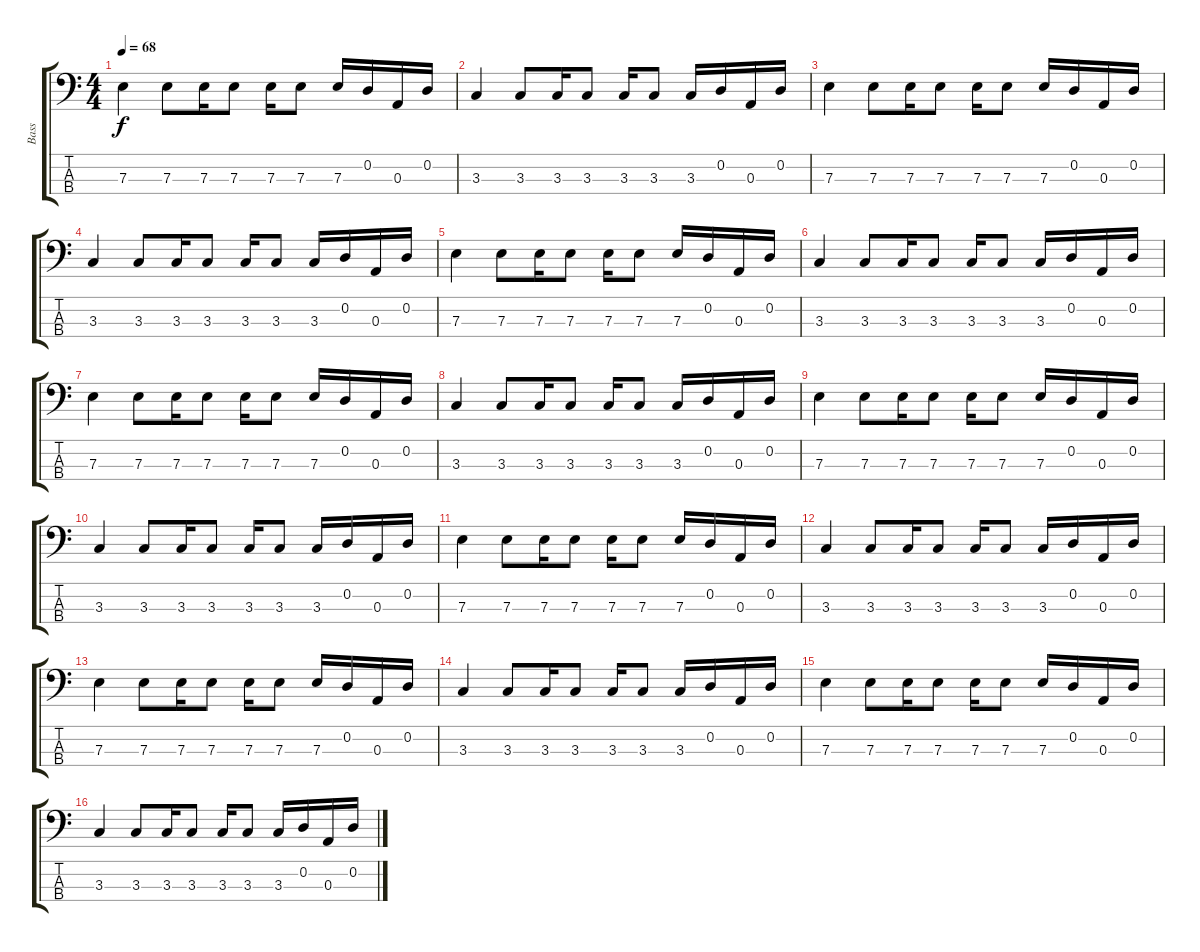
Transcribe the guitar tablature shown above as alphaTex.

\track ("Bass" "Bass") {instrument electricbasspick}
\staff {score tabs}
\tuning (G2 D2 A1 E1) {hide}
\ts (4 4)
\tempo 68
\clef f4
\ks c
7.3.4{dy f instrument electricbasspick} 7.3.8 7.3.16 7.3.8 7.3.16 7.3.8 7.3.16 0.2.16 0.3.16 0.2.16 |
3.3.4 3.3.8 3.3.16 3.3.8 3.3.16 3.3.8 3.3.16 0.2.16 0.3.16 0.2.16 |
7.3.4 7.3.8 7.3.16 7.3.8 7.3.16 7.3.8 7.3.16 0.2.16 0.3.16 0.2.16 |
3.3.4 3.3.8 3.3.16 3.3.8 3.3.16 3.3.8 3.3.16 0.2.16 0.3.16 0.2.16 |
7.3.4 7.3.8 7.3.16 7.3.8 7.3.16 7.3.8 7.3.16 0.2.16 0.3.16 0.2.16 |
3.3.4 3.3.8 3.3.16 3.3.8 3.3.16 3.3.8 3.3.16 0.2.16 0.3.16 0.2.16 |
7.3.4 7.3.8 7.3.16 7.3.8 7.3.16 7.3.8 7.3.16 0.2.16 0.3.16 0.2.16 |
3.3.4 3.3.8 3.3.16 3.3.8 3.3.16 3.3.8 3.3.16 0.2.16 0.3.16 0.2.16 |
7.3.4 7.3.8 7.3.16 7.3.8 7.3.16 7.3.8 7.3.16 0.2.16 0.3.16 0.2.16 |
3.3.4 3.3.8 3.3.16 3.3.8 3.3.16 3.3.8 3.3.16 0.2.16 0.3.16 0.2.16 |
7.3.4 7.3.8 7.3.16 7.3.8 7.3.16 7.3.8 7.3.16 0.2.16 0.3.16 0.2.16 |
3.3.4 3.3.8 3.3.16 3.3.8 3.3.16 3.3.8 3.3.16 0.2.16 0.3.16 0.2.16 |
7.3.4 7.3.8 7.3.16 7.3.8 7.3.16 7.3.8 7.3.16 0.2.16 0.3.16 0.2.16 |
3.3.4 3.3.8 3.3.16 3.3.8 3.3.16 3.3.8 3.3.16 0.2.16 0.3.16 0.2.16 |
7.3.4 7.3.8 7.3.16 7.3.8 7.3.16 7.3.8 7.3.16 0.2.16 0.3.16 0.2.16 |
3.3.4 3.3.8 3.3.16 3.3.8 3.3.16 3.3.8 3.3.16 0.2.16 0.3.16 0.2.16
